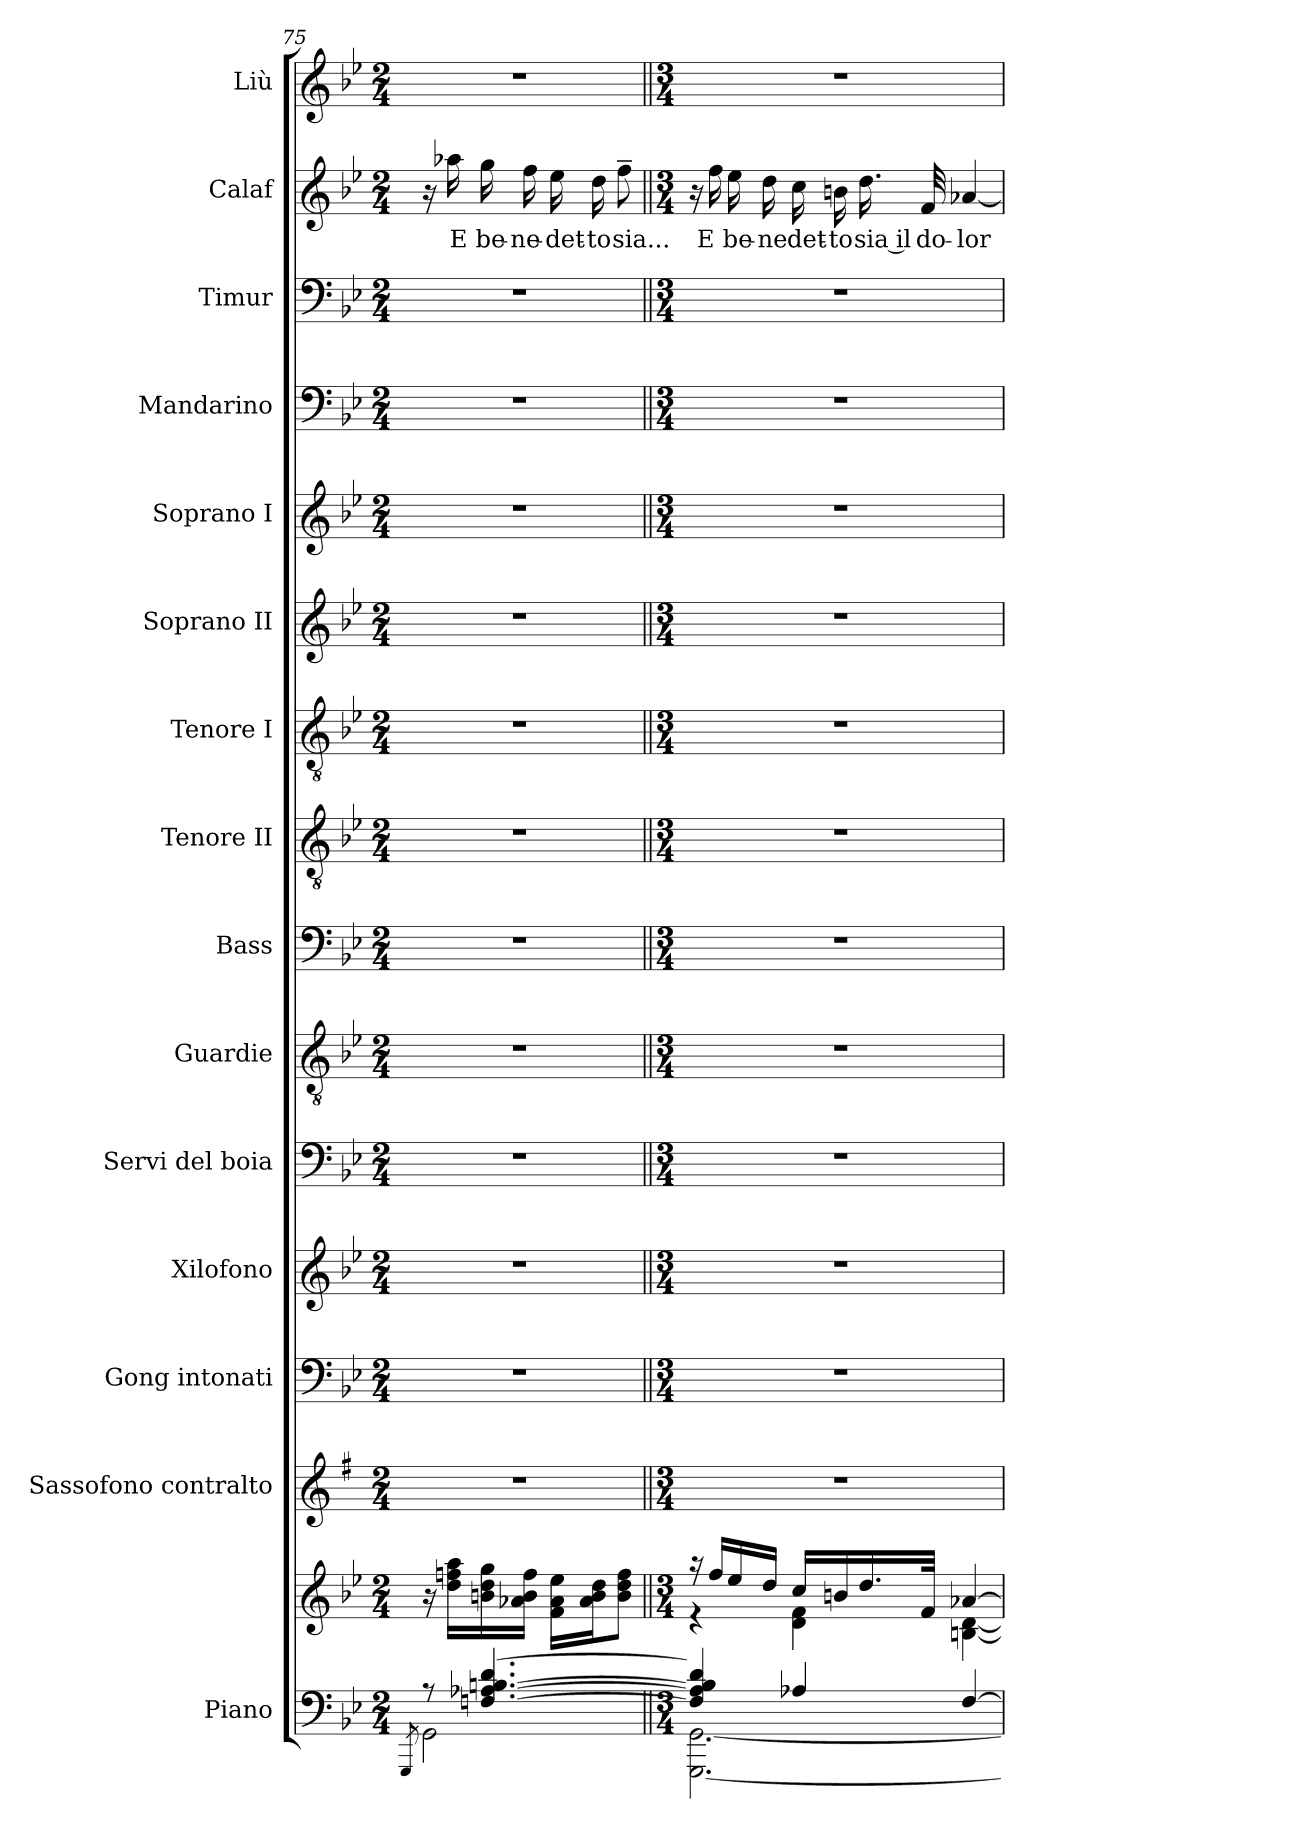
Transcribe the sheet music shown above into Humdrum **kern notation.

**kern	**kern	**kern	**kern	**kern	**kern	**kern	**kern	**kern	**kern	**kern	**kern	**kern	**kern	**kern	**text	**kern
*part15	*part15	*part14	*part13	*part12	*part11	*part10	*part9	*part8	*part7	*part6	*part5	*part4	*part3	*part2	*part2	*part1
*staff16	*staff15	*staff14	*staff13	*staff12	*staff11	*staff10	*staff9	*staff8	*staff7	*staff6	*staff5	*staff4	*staff3	*staff2	*staff2	*staff1
*I"Piano	*	*I"Sassofono contralto	*I"Gong intonati	*I"Xilofono	*I"Servi del boia	*I"Guardie	*I"Bass	*I"Tenore II	*I"Tenore I	*I"Soprano II	*I"Soprano I	*I"Mandarino	*I"Timur	*I"Calaf	*	*I"Liù
*I'Pno.	*	*	*I'Gong int.	*I'Xil.	*I'Ser.B.	*I'G.	*I'B.	*I'T. II	*I'T. I	*I'S. II	*I'S. I	*I'M.	*I'T.	*I'C.	*	*I'L.
*clefF4	*clefG2	*clefG2	*clefF4	*clefG2	*clefF4	*clefGv2	*clefF4	*clefGv2	*clefGv2	*clefG2	*clefG2	*clefF4	*clefF4	*clefG2	*	*clefG2
*	*	*ITrd5c9	*	*ITrd-7c-12	*	*	*	*	*	*	*	*	*	*	*	*
*k[b-e-]	*k[b-e-]	*k[b-e-]	*k[b-e-]	*k[b-e-]	*k[b-e-]	*k[b-e-]	*k[b-e-]	*k[b-e-]	*k[b-e-]	*k[b-e-]	*k[b-e-]	*k[b-e-]	*k[b-e-]	*k[b-e-]	*	*k[b-e-]
*M2/4	*M2/4	*M2/4	*M2/4	*M2/4	*M2/4	*M2/4	*M2/4	*M2/4	*M2/4	*M2/4	*M2/4	*M2/4	*M2/4	*M2/4	*	*M2/4
=75	=75	=75	=75	=75	=75	=75	=75	=75	=75	=75	=75	=75	=75	=75	=75	=75
*^	*	*	*	*	*	*	*	*	*	*	*	*	*	*	*	*
.	8qGGG/	.	.	.	.	.	.	.	.	.	.	.	.	.	.	.	.
8r	2GG\	16r	2r	2r	2r	2r	2r	2r	2r	2r	2r	2r	2r	2r	16r	.	2r
!	!	!	!	!	!	!	!	!	!	!	!	!	!	!	!	!LO:LY:b	!
.	.	16dd\ 16ffn\ 16aa\LL	.	.	.	.	.	.	.	.	.	.	.	.	16aa-X\	E	.
!	!	!	!	!	!	!	!	!	!	!	!	!	!	!	!	!LO:LY:b	!
[4.Fn/ [4.A-X/ [4.Bn/ [4.d/	.	16bn\ 16dd\ 16gg\	.	.	.	.	.	.	.	.	.	.	.	.	16gg\	be-	.
!	!	!	!	!	!	!	!	!	!	!	!	!	!	!	!	!LO:LY:b	!
.	.	16a-X\ 16b\ 16ff\JJ	.	.	.	.	.	.	.	.	.	.	.	.	16ff\	-ne-	.
!	!	!	!	!	!	!	!	!	!	!	!	!	!	!	!	!LO:LY:b	!
.	.	16f\ 16a-\ 16ee-\LL	.	.	.	.	.	.	.	.	.	.	.	.	16ee-\	-det-	.
!	!	!	!	!	!	!	!	!	!	!	!	!	!	!	!	!LO:LY:b	!
.	.	16a-\ 16b\ 16dd\J	.	.	.	.	.	.	.	.	.	.	.	.	16dd\	-to	.
!	!	!	!	!	!	!	!	!	!	!	!	!	!	!	!	!LO:LY:b	!
.	.	8b\ 8dd\ 8ff\J	.	.	.	.	.	.	.	.	.	.	.	.	8ff~\	sia...	.
!!LO:PB:g=z
=76||	=76||	=76||	=76||	=76||	=76||	=76||	=76||	=76||	=76||	=76||	=76||	=76||	=76||	=76||	=76||	=76||	=76||
*M3/4	*	*M3/4	*M3/4	*M3/4	*M3/4	*M3/4	*M3/4	*M3/4	*M3/4	*M3/4	*M3/4	*M3/4	*M3/4	*M3/4	*M3/4	*	*M3/4
*	*	*^	*	*	*	*	*	*	*	*	*	*	*	*	*	*	*
4F/] 4A-/] 4B/] 4d/]	[2.GGG\ [2.GG\	16r	4r	2.r	2.r	2.r	2.r	2.r	2.r	2.r	2.r	2.r	2.r	2.r	2.r	16r	.	2.r
!	!	!	!	!	!	!	!	!	!	!	!	!	!	!	!	!	!LO:LY:b	!
.	.	16ff/LL	.	.	.	.	.	.	.	.	.	.	.	.	.	16ff\	E	.
!	!	!	!	!	!	!	!	!	!	!	!	!	!	!	!	!	!LO:LY:b	!
.	.	16ee-/	.	.	.	.	.	.	.	.	.	.	.	.	.	16ee-\	be-	.
!	!	!	!	!	!	!	!	!	!	!	!	!	!	!	!	!	!LO:LY:b	!
.	.	16dd/JJ	.	.	.	.	.	.	.	.	.	.	.	.	.	16dd\	-ne	.
!	!	!	!	!	!	!	!	!	!	!	!	!	!	!	!	!	!LO:LY:b	!
4A-X/	.	16cc/LL	4d\ 4f\	.	.	.	.	.	.	.	.	.	.	.	.	16cc\	det-	.
!	!	!	!	!	!	!	!	!	!	!	!	!	!	!	!	!	!LO:LY:b	!
.	.	16bn/	.	.	.	.	.	.	.	.	.	.	.	.	.	16bn\	-to	.
!	!	!	!	!	!	!	!	!	!	!	!	!	!	!	!	!	!LO:LY:b	!
.	.	16.dd/	.	.	.	.	.	.	.	.	.	.	.	.	.	16.dd\	sia il	.
!	!	!	!	!	!	!	!	!	!	!	!	!	!	!	!	!	!LO:LY:b	!
.	.	32f/JJk	.	.	.	.	.	.	.	.	.	.	.	.	.	32f/	do-	.
!	!	!	!	!	!	!	!	!	!	!	!	!	!	!	!	!	!LO:LY:b	!
[4F/	.	[4a-X/	[4Bn\ [4d\	.	.	.	.	.	.	.	.	.	.	.	.	[4a-X/	-lor	.
*v	*v	*	*	*	*	*	*	*	*	*	*	*	*	*	*	*	*	*
*	*v	*v	*	*	*	*	*	*	*	*	*	*	*	*	*	*	*
=	=	=	=	=	=	=	=	=	=	=	=	=	=	=	=	=
*-	*-	*-	*-	*-	*-	*-	*-	*-	*-	*-	*-	*-	*-	*-	*-	*-
